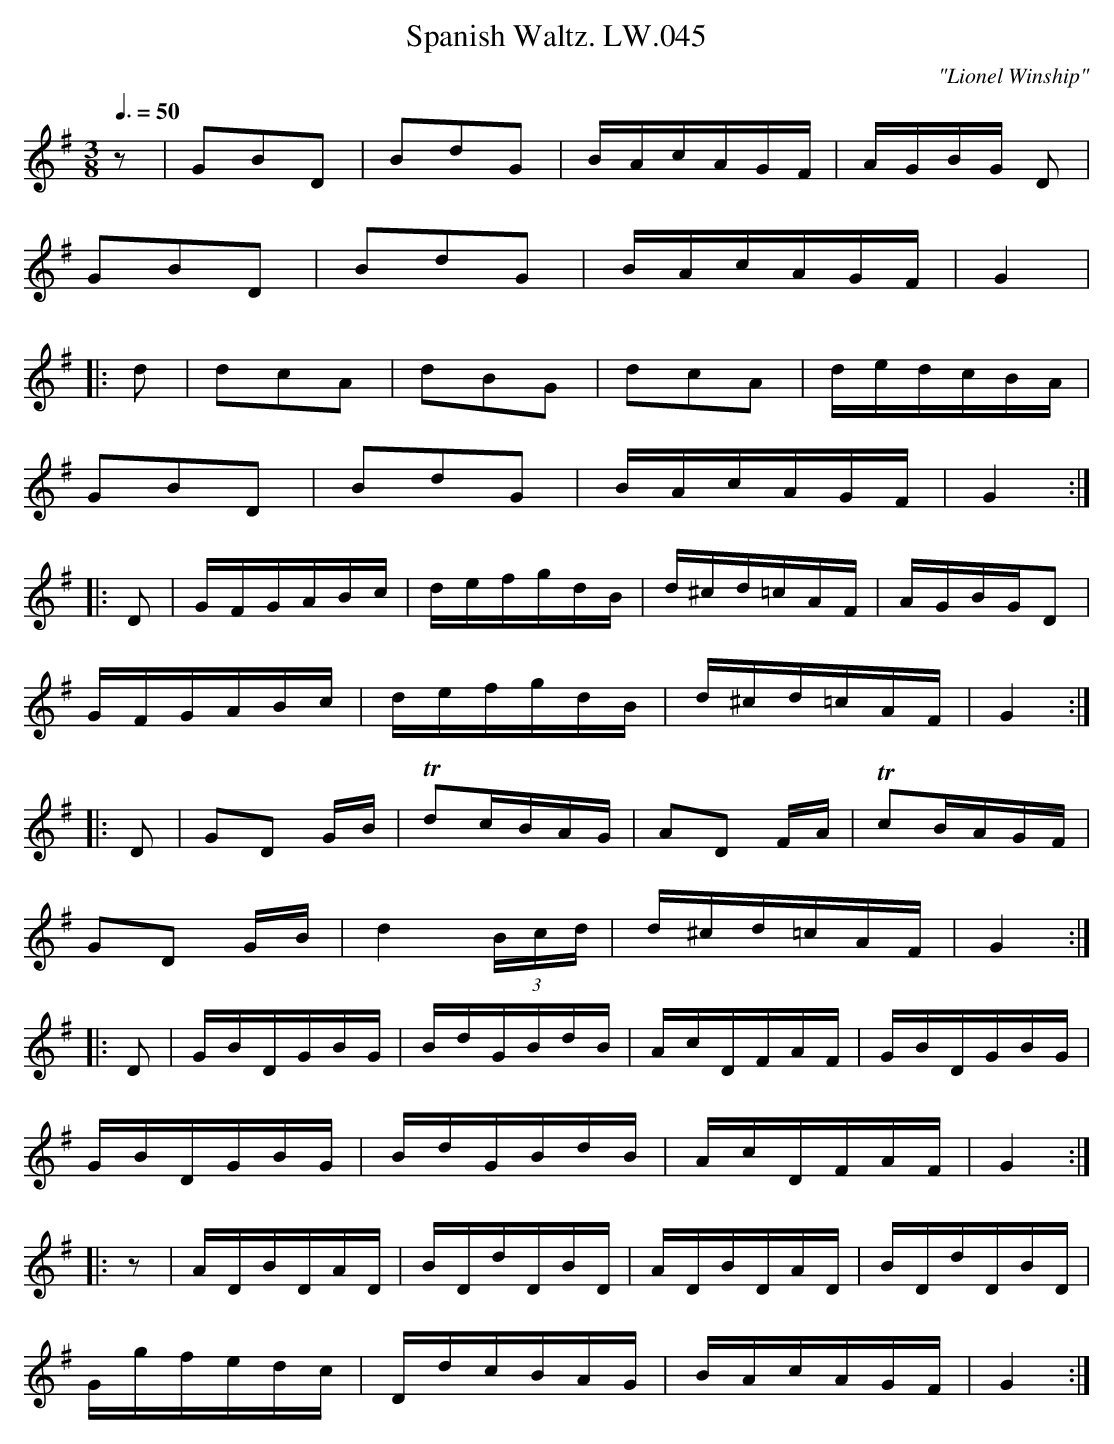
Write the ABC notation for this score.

X:1
T:Spanish Waltz. LW.045
M:3/8
Q:3/8=50
L:1/16
C:"Lionel Winship"
K:G
z2|G2B2D2 | B2d2G2 | BAcAGF | AGBG D2 |
G2B2D2 | B2d2G2 | BAcAGF | G4 |
|: d2 | d2c2A2 | d2B2G2 | d2c2A2 | dedcBA |
G2B2D2 | B2d2G2 | BAcAGF | G4 :|
|: D2 | GFGABc | defgdB | d^cd=cAF | AGBGD2 |
GFGABc | defgdB | d^cd=cAF | G4 :|
|: D2 | G2D2 GB | Td2cBAG | A2D2 FA | Tc2BAGF |
G2D2 GB | d4 (3Bcd | d^cd=cAF | G4 :|
|: D2 | GBDGBG | BdGBdB | AcDFAF | GBDGBG |
GBDGBG | BdGBdB | AcDFAF | G4 :|
|: z2 | ADBDAD | BDdDBD | ADBDAD | BDdDBD |
Ggfedc | DdcBAG |BAcAGF | G4 :|
